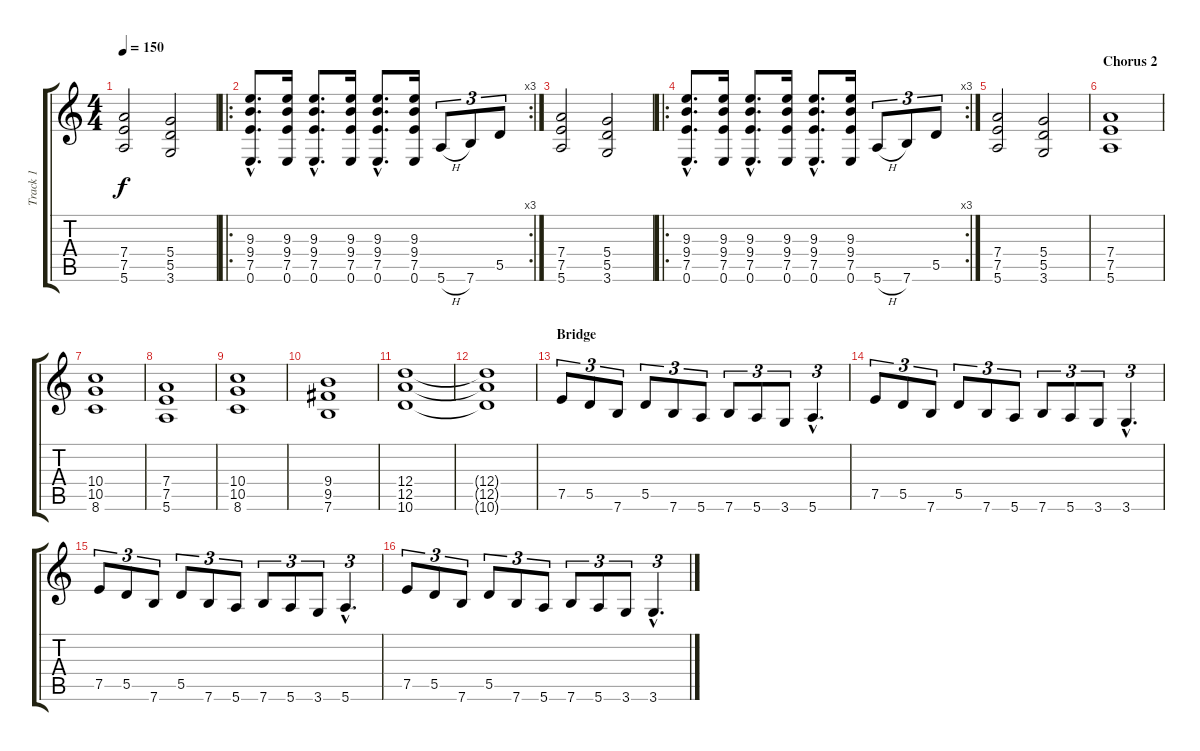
\track ("Track 1" "Track 1") {instrument overdrivenguitar}
\staff {score tabs}
\tuning (E4 B3 G3 D3 A2 E2) {hide}
\ts (4 4)
\tempo 150
\clef g2
\ks c
(7.4 7.5 5.6).2{dy f} (5.4 5.5 3.6).2 |
\ro
\rc 3
(9.3{hac} 9.4{hac} 7.5{hac} 0.6{hac}).8{d} (9.3 9.4 7.5 0.6).16 (9.3{hac} 9.4{hac} 7.5{hac} 0.6{hac}).8{d} (9.3 9.4 7.5 0.6).16 (9.3{hac} 9.4{hac} 7.5{hac} 0.6{hac}).8{d} (9.3 9.4 7.5 0.6).16 5.6{h}.8{tu (3 2)} 7.6.8{tu (3 2)} 5.5.8{tu (3 2)} |
(7.4 7.5 5.6).2 (5.4 5.5 3.6).2 |
\ro
\rc 3
(9.3{hac} 9.4{hac} 7.5{hac} 0.6{hac}).8{d} (9.3 9.4 7.5 0.6).16 (9.3{hac} 9.4{hac} 7.5{hac} 0.6{hac}).8{d} (9.3 9.4 7.5 0.6).16 (9.3{hac} 9.4{hac} 7.5{hac} 0.6{hac}).8{d} (9.3 9.4 7.5 0.6).16 5.6{h}.8{tu (3 2)} 7.6.8{tu (3 2)} 5.5.8{tu (3 2)} |
(7.4 7.5 5.6).2 (5.4 5.5 3.6).2 |
\section ("" "Chorus 2")
(7.4 7.5 5.6).1 |
(10.4 10.5 8.6).1 |
(7.4 7.5 5.6).1 |
(10.4 10.5 8.6).1 |
(9.4 9.5 7.6).1 |
(12.4 12.5 10.6).1 |
(12.4{t} 12.5{t} 10.6{t}).1 |
\section ("" "Bridge")
7.5.8{tu (3 2)} 5.5.8{tu (3 2)} 7.6.8{tu (3 2)} 5.5.8{tu (3 2)} 7.6.8{tu (3 2)} 5.6.8{tu (3 2)} 7.6.8{tu (3 2)} 5.6.8{tu (3 2)} 3.6.8{tu (3 2)} 5.6{hac}.4{d tu (3 2)} |
7.5.8{tu (3 2)} 5.5.8{tu (3 2)} 7.6.8{tu (3 2)} 5.5.8{tu (3 2)} 7.6.8{tu (3 2)} 5.6.8{tu (3 2)} 7.6.8{tu (3 2)} 5.6.8{tu (3 2)} 3.6.8{tu (3 2)} 3.6{hac}.4{d tu (3 2)} |
7.5.8{tu (3 2)} 5.5.8{tu (3 2)} 7.6.8{tu (3 2)} 5.5.8{tu (3 2)} 7.6.8{tu (3 2)} 5.6.8{tu (3 2)} 7.6.8{tu (3 2)} 5.6.8{tu (3 2)} 3.6.8{tu (3 2)} 5.6{hac}.4{d tu (3 2)} |
7.5.8{tu (3 2)} 5.5.8{tu (3 2)} 7.6.8{tu (3 2)} 5.5.8{tu (3 2)} 7.6.8{tu (3 2)} 5.6.8{tu (3 2)} 7.6.8{tu (3 2)} 5.6.8{tu (3 2)} 3.6.8{tu (3 2)} 3.6{hac}.4{d tu (3 2)}
